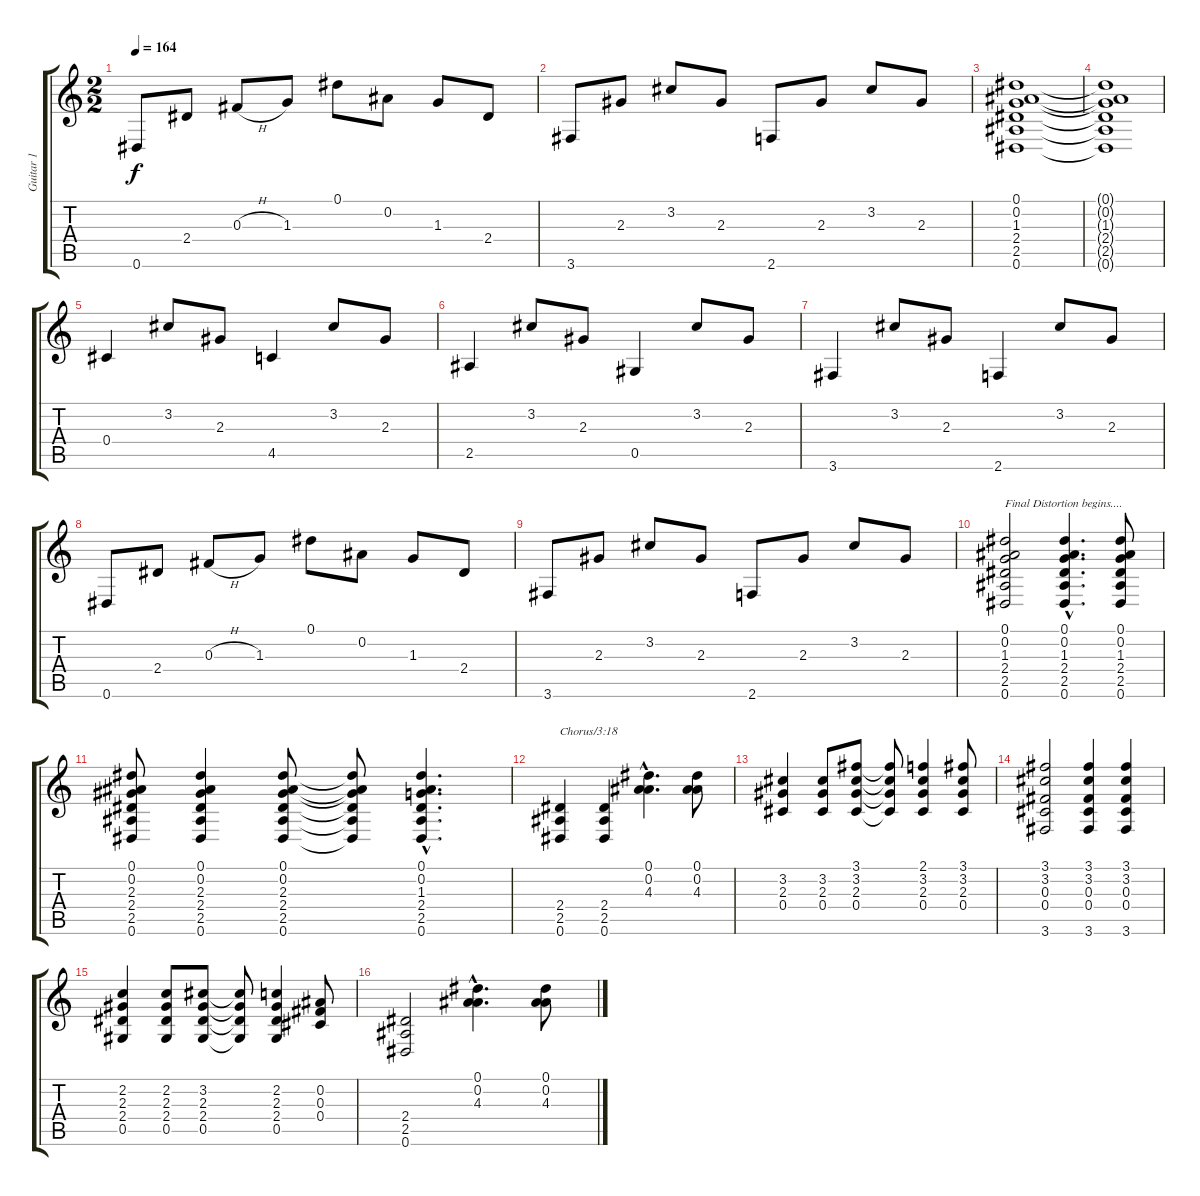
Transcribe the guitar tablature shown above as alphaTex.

\track ("Guitar 1" "Guitar 1") {instrument acousticguitarsteel}
\staff {score tabs}
\tuning (Eb4 Bb3 Gb3 Db3 Ab2 Eb2) {hide}
\ts (2 2)
\tempo 164
\clef g2
\ks c
0.6.8{dy f} 2.4.8 0.3{h}.8 1.3.8 0.1.8 0.2.8 1.3.8 2.4.8 |
3.6.8 2.3.8 3.2.8 2.3.8 2.6.8 2.3.8 3.2.8 2.3.8 |
(0.1 0.2 1.3 2.4 2.5 0.6).1 |
(0.1{t} 0.2{t} 1.3{t} 2.4{t} 2.5{t} 0.6{t}).1 |
0.4.4 3.2.8 2.3.8 4.5.4 3.2.8 2.3.8 |
2.5.4 3.2.8 2.3.8 0.5.4 3.2.8 2.3.8 |
3.6.4 3.2.8 2.3.8 2.6.4 3.2.8 2.3.8 |
0.6.8 2.4.8 0.3{h}.8 1.3.8 0.1.8 0.2.8 1.3.8 2.4.8 |
3.6.8 2.3.8 3.2.8 2.3.8 2.6.8 2.3.8 3.2.8 2.3.8 |
(0.1 0.2 1.3 2.4 2.5 0.6).2{txt "Final Distortion begins...."} (0.1{hac} 0.2{hac} 1.3{hac} 2.4{hac} 2.5{hac} 0.6{hac}).4{d} (0.1 0.2 1.3 2.4 2.5 0.6).8 |
(0.1 0.2 2.3 2.4 2.5 0.6).8 (0.1 0.2 2.3 2.4 2.5 0.6).4 (0.1 0.2 2.3 2.4 2.5 0.6).8 (0.1{t} 0.2{t} 2.3{t} 2.4{t} 2.5{t} 0.6{t}).8 (0.1{hac} 0.2{hac} 1.3{hac} 2.4{hac} 2.5{hac} 0.6{hac}).4{d} |
(2.4 2.5 0.6).4{txt "Chorus/3:18"} (2.4 2.5 0.6).4 (0.1{hac} 0.2{hac} 4.3{hac}).4{d} (0.1 0.2 4.3).8 |
(3.2 2.3 0.4).4 (3.2 2.3 0.4).8 (3.1 3.2 2.3 0.4).8 (3.1{t} 3.2{t} 2.3{t} 0.4{t}).8 (2.1 3.2 2.3 0.4).4 (3.1 3.2 2.3 0.4).8 |
(3.1 3.2 0.3 0.4 3.6).2 (3.1 3.2 0.3 0.4 3.6).4 (3.1 3.2 0.3 0.4 3.6).4 |
(2.2 2.3 2.4 0.5).4 (2.2 2.3 2.4 0.5).8 (3.2 2.3 2.4 0.5).8 (3.2{t} 2.3{t} 2.4{t} 0.5{t}).8 (2.2 2.3 2.4 0.5).4 (0.2 0.3 0.4).8 |
(2.4 2.5 0.6).2 (0.1{hac} 0.2{hac} 4.3{hac}).4{d} (0.1 0.2 4.3).8
